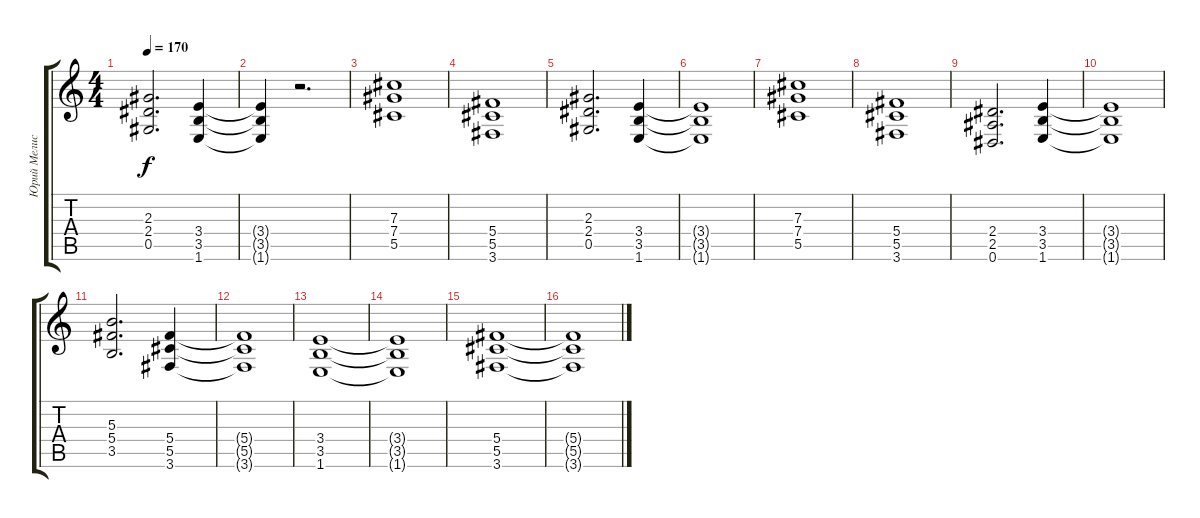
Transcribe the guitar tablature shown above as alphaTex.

\track ("Юрий Мелисов" "Юрий Мелис") {instrument distortionguitar}
\staff {score tabs}
\tuning (Eb4 Bb3 Gb3 Db3 Ab2 Eb2) {hide}
\ts (4 4)
\tempo 170
\clef g2
\ks c
(2.3 2.4 0.5).2{d dy f} (3.4 3.5 1.6).4 |
(3.4{t} 3.5{t} 1.6{t}).4 r.2{d} |
(7.3 7.4 5.5).1 |
(5.4 5.5 3.6).1 |
(2.3 2.4 0.5).2{d} (3.4 3.5 1.6).4 |
(3.4{t} 3.5{t} 1.6{t}).1 |
(7.3 7.4 5.5).1 |
(5.4 5.5 3.6).1 |
(2.4 2.5 0.6).2{d} (3.4 3.5 1.6).4 |
(3.4{t} 3.5{t} 1.6{t}).1 |
(5.3 5.4 3.5).2{d} (5.4 5.5 3.6).4 |
(5.4{t} 5.5{t} 3.6{t}).1 |
(3.4 3.5 1.6).1 |
(3.4{t} 3.5{t} 1.6{t}).1 |
(5.4 5.5 3.6).1 |
(5.4{t} 5.5{t} 3.6{t}).1
